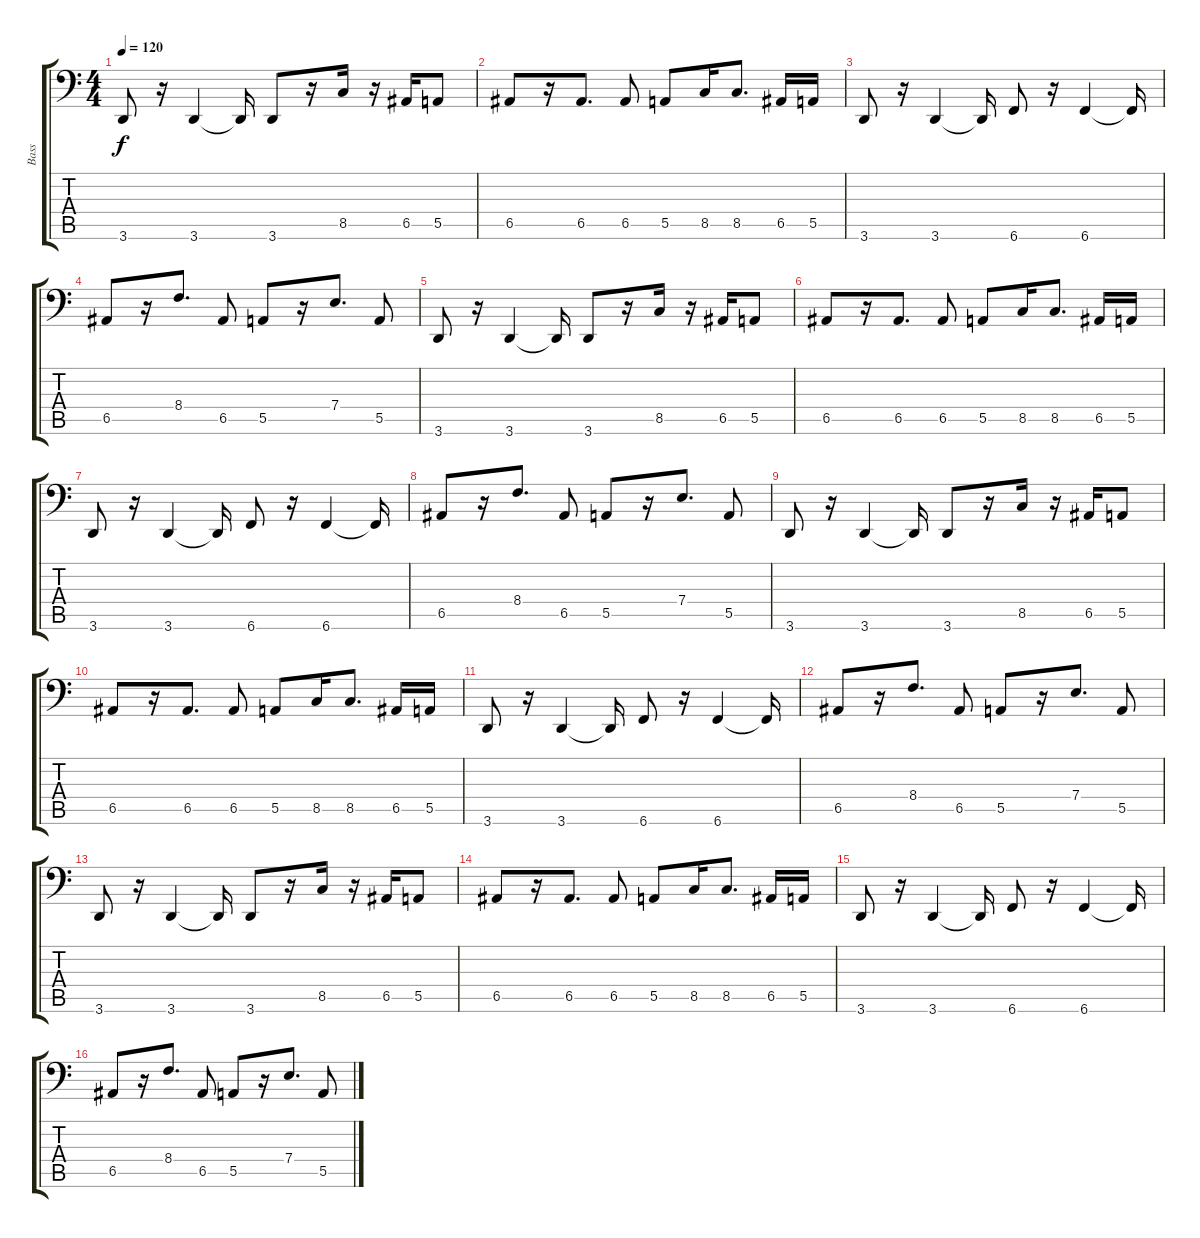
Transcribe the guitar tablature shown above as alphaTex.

\track ("Bass" "Bass") {instrument electricbassfinger}
\staff {score tabs}
\tuning (B2 G2 D2 A1 E1 B0) {hide}
\ts (4 4)
\tempo 120
\clef f4
\ks c
3.6.8{dy f} r.16 3.6.4 3.6{t}.16 3.6.8 r.16 8.5.16 r.16 6.5.16 5.5.8 |
6.5.8 r.16 6.5.8{d} 6.5.8 5.5.8 8.5.16 8.5.8{d} 6.5.16 5.5.16 |
3.6.8 r.16 3.6.4 3.6{t}.16 6.6.8 r.16 6.6.4 6.6{t}.16 |
6.5.8 r.16 8.4.8{d} 6.5.8 5.5.8 r.16 7.4.8{d} 5.5.8 |
3.6.8 r.16 3.6.4 3.6{t}.16 3.6.8 r.16 8.5.16 r.16 6.5.16 5.5.8 |
6.5.8 r.16 6.5.8{d} 6.5.8 5.5.8 8.5.16 8.5.8{d} 6.5.16 5.5.16 |
3.6.8 r.16 3.6.4 3.6{t}.16 6.6.8 r.16 6.6.4 6.6{t}.16 |
6.5.8 r.16 8.4.8{d} 6.5.8 5.5.8 r.16 7.4.8{d} 5.5.8 |
3.6.8 r.16 3.6.4 3.6{t}.16 3.6.8 r.16 8.5.16 r.16 6.5.16 5.5.8 |
6.5.8 r.16 6.5.8{d} 6.5.8 5.5.8 8.5.16 8.5.8{d} 6.5.16 5.5.16 |
3.6.8 r.16 3.6.4 3.6{t}.16 6.6.8 r.16 6.6.4 6.6{t}.16 |
6.5.8 r.16 8.4.8{d} 6.5.8 5.5.8 r.16 7.4.8{d} 5.5.8 |
3.6.8 r.16 3.6.4 3.6{t}.16 3.6.8 r.16 8.5.16 r.16 6.5.16 5.5.8 |
6.5.8 r.16 6.5.8{d} 6.5.8 5.5.8 8.5.16 8.5.8{d} 6.5.16 5.5.16 |
3.6.8 r.16 3.6.4 3.6{t}.16 6.6.8 r.16 6.6.4 6.6{t}.16 |
6.5.8 r.16 8.4.8{d} 6.5.8 5.5.8 r.16 7.4.8{d} 5.5.8
